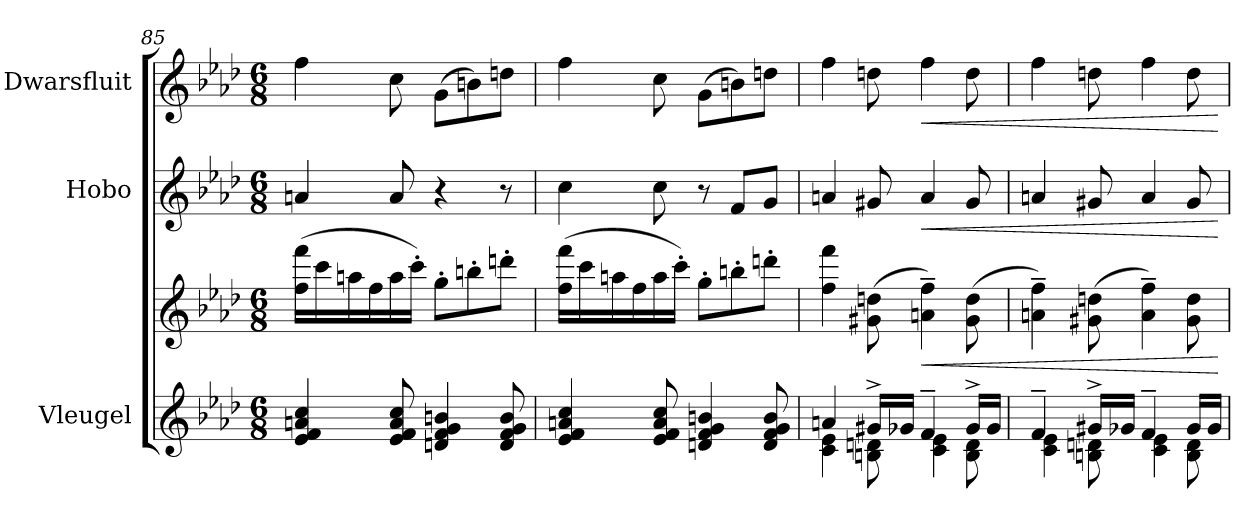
**kern	**kern	**dynam	**kern	**dynam	**kern	**dynam
*part3	*part3	*part3	*part2	*part2	*part1	*part1
*staff4	*staff3	*staff3/4	*staff2	*staff2	*staff1	*staff1
*I"Vleugel	*	*	*I"Hobo	*	*I"Dwarsfluit	*
*	*	*	*I'Ob.	*	*I'Fl.	*
*clefG2	*clefG2	*	*clefG2	*	*clefG2	*
*k[b-e-a-d-]	*k[b-e-a-d-]	*	*k[b-e-a-d-]	*	*k[b-e-a-d-]	*
*M6/8	*M6/8	*	*M6/8	*	*M6/8	*
=85	=85	=85	=85	=85	=85	=85
4e-/ 4f/ 4an/ 4cc/	(16ff\ 16fff\LL	.	4an/	.	4ff\	.
.	16ccc\	.	.	.	.	.
.	16aan\	.	.	.	.	.
.	16ff\	.	.	.	.	.
8e-/ 8f/ 8a/ 8cc/	16aa\	.	8a/	.	8cc\	.
.	16ccc'\JJ)	.	.	.	.	.
4dn/ 4f/ 4g/ 4bn/	8gg'\L	.	4r	.	(8g\L	.
.	8bbn'\	.	.	.	8bn\)	.
8d/ 8f/ 8g/ 8b/	8dddn'\J	.	8r	.	8ddn\J	.
=86	=86	=86	=86	=86	=86	=86
4e-/ 4f/ 4an/ 4cc/	(16ff\ 16fff\LL	.	4cc\	.	4ff\	.
.	16ccc\	.	.	.	.	.
.	16aan\	.	.	.	.	.
.	16ff\	.	.	.	.	.
8e-/ 8f/ 8a/ 8cc/	16aa\	.	8cc\	.	8cc\	.
.	16ccc'\JJ)	.	.	.	.	.
4dn/ 4f/ 4g/ 4bn/	8gg'\L	.	8r	.	(8g\L	.
.	8bbn'\	.	8f/L	.	8bn\)	.
8d/ 8f/ 8g/ 8b/	8dddn'\J	.	8g/J	.	8ddn\J	.
!!LO:LB:g=z
=87	=87	=87	=87	=87	=87	=87
*^	*	*	*	*	*	*
4an/	4c\ 4e-\	4ff\ 4fff\	.	4an/	.	4ff\	.
16g#X^/LL	8Bn\ 8dn\	(8g#X\ 8ddn\	.	8g#X/	.	8ddn\	.
16g-X/JJ	.	.	.	.	.	.	.
!	!	!	!LO:HP:b	!	!LO:HP:b	!	!LO:HP:b
4f~/	4c\ 4e-\	4an\~ 4ff\~)	<	4a/	<	4ff\	<
16g-^/LL	8B\ 8d\	(8g#\ 8dd\	.	8g#/	.	8dd\	.
16g-/JJ	.	.	.	.	.	.	.
=88	=88	=88	=88	=88	=88	=88	=88
4f~/	4c\ 4e-\	4an\~ 4ff\~)	.	4an/	.	4ff\	.
16g#X^/LL	8Bn\ 8dn\	(8g#X\ 8ddn\	.	8g#X/	.	8ddn\	.
16g-X/JJ	.	.	.	.	.	.	.
4f~/	4c\ 4e-\	4a\~ 4ff\~)	.	4a/	.	4ff\	.
16g-/LL	8B\ 8d\	8g#\ 8dd\	.	8g#/	.	8dd\	.
16g-/JJ	.	.	.	.	.	.	.
*v	*v	*	*	*	*	*	*
.	.	[	.	[	.	[
=	=	=	=	=	=	=
*-	*-	*-	*-	*-	*-	*-
